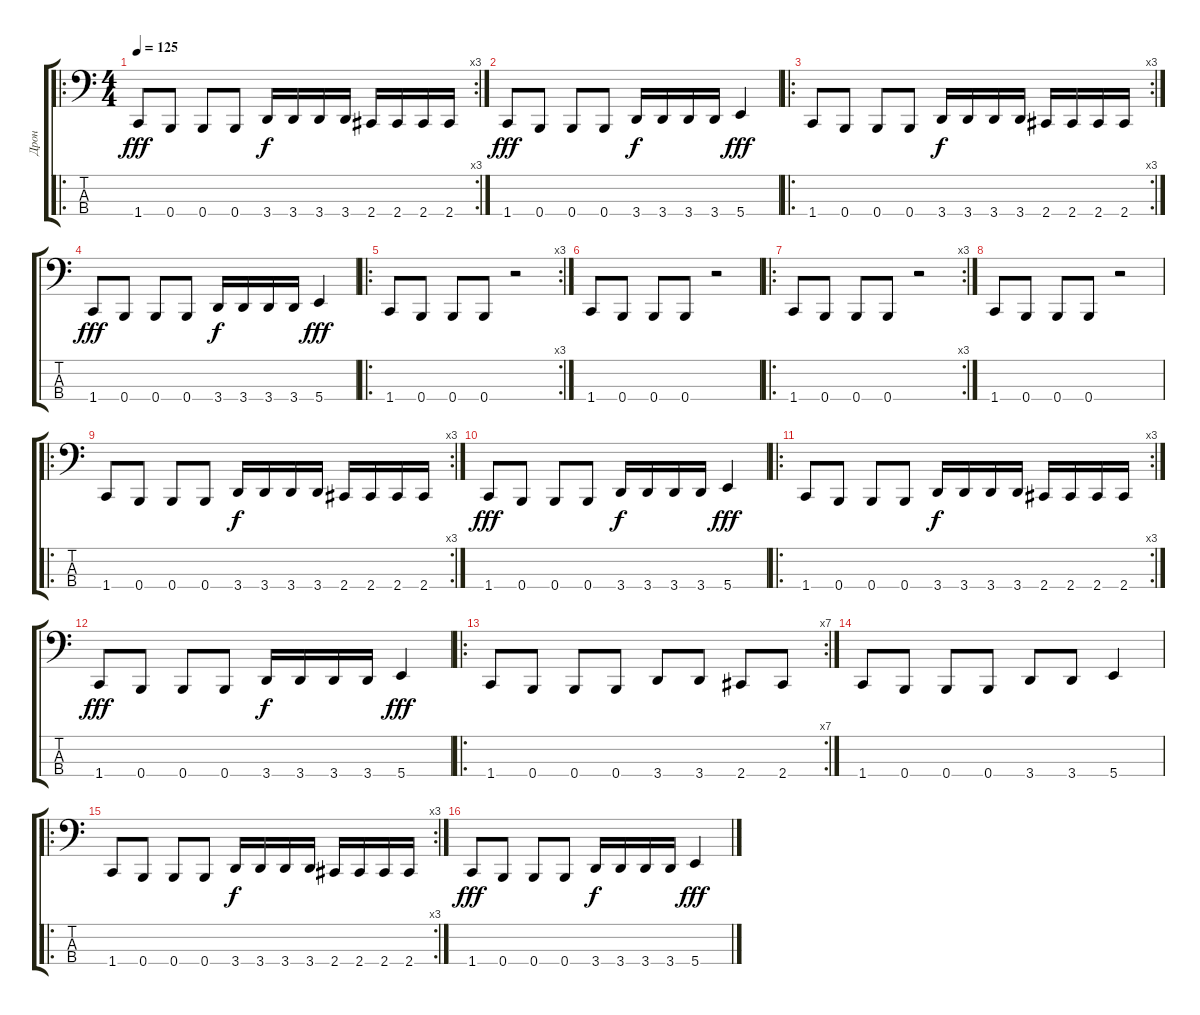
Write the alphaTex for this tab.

\track ("Дрон" "Дрон") {instrument slapbass1}
\staff {score tabs}
\tuning (E2 B1 Gb1 B0) {hide}
\ro
\rc 3
\ts (4 4)
\tempo 125
\clef f4
\ks c
1.4.8{dy fff} 0.4.8 0.4.8 0.4.8 3.4.16{dy f} 3.4.16 3.4.16 3.4.16 2.4.16 2.4.16 2.4.16 2.4.16 |
1.4.8{dy fff} 0.4.8 0.4.8 0.4.8 3.4.16{dy f} 3.4.16 3.4.16 3.4.16 5.4.4{dy fff} |
\ro
\rc 3
1.4.8 0.4.8 0.4.8 0.4.8 3.4.16{dy f} 3.4.16 3.4.16 3.4.16 2.4.16 2.4.16 2.4.16 2.4.16 |
1.4.8{dy fff} 0.4.8 0.4.8 0.4.8 3.4.16{dy f} 3.4.16 3.4.16 3.4.16 5.4.4{dy fff} |
\ro
\rc 3
1.4.8 0.4.8 0.4.8 0.4.8 r.2 |
1.4.8 0.4.8 0.4.8 0.4.8 r.2 |
\ro
\rc 3
1.4.8 0.4.8 0.4.8 0.4.8 r.2 |
1.4.8 0.4.8 0.4.8 0.4.8 r.2 |
\ro
\rc 3
1.4.8 0.4.8 0.4.8 0.4.8 3.4.16{dy f} 3.4.16 3.4.16 3.4.16 2.4.16 2.4.16 2.4.16 2.4.16 |
1.4.8{dy fff} 0.4.8 0.4.8 0.4.8 3.4.16{dy f} 3.4.16 3.4.16 3.4.16 5.4.4{dy fff} |
\ro
\rc 3
1.4.8 0.4.8 0.4.8 0.4.8 3.4.16{dy f} 3.4.16 3.4.16 3.4.16 2.4.16 2.4.16 2.4.16 2.4.16 |
1.4.8{dy fff} 0.4.8 0.4.8 0.4.8 3.4.16{dy f} 3.4.16 3.4.16 3.4.16 5.4.4{dy fff} |
\ro
\rc 7
1.4.8 0.4.8 0.4.8 0.4.8 3.4.8 3.4.8 2.4.8 2.4.8 |
1.4.8 0.4.8 0.4.8 0.4.8 3.4.8 3.4.8 5.4.4 |
\ro
\rc 3
1.4.8 0.4.8 0.4.8 0.4.8 3.4.16{dy f} 3.4.16 3.4.16 3.4.16 2.4.16 2.4.16 2.4.16 2.4.16 |
1.4.8{dy fff} 0.4.8 0.4.8 0.4.8 3.4.16{dy f} 3.4.16 3.4.16 3.4.16 5.4.4{dy fff}
